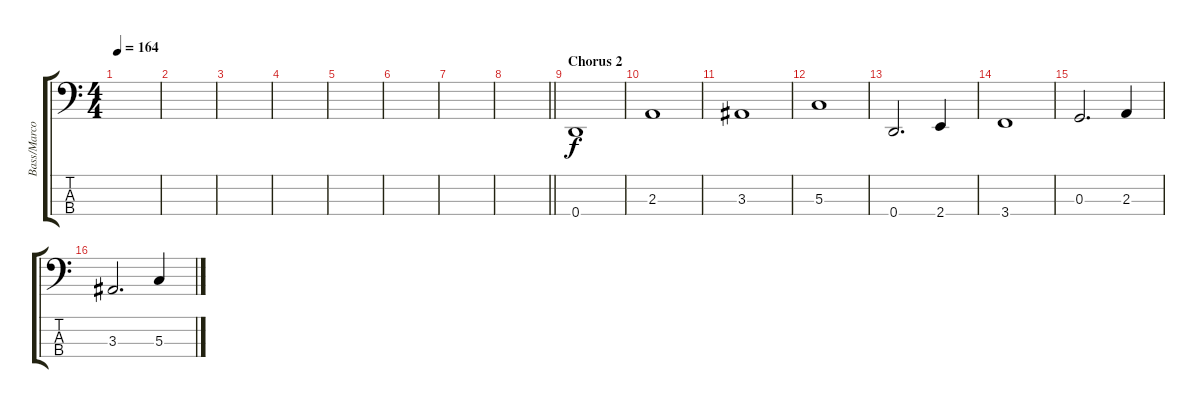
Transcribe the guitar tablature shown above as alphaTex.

\track ("Bass/Marco" "Bass/Marco") {instrument electricbasspick}
\staff {score tabs}
\tuning (F2 C2 G1 D1) {hide}
\ts (4 4)
\tempo 164
\clef f4
\ks c
|
|
|
|
|
|
|
\barLineRight lightlight
|
\section ("" "Chorus 2")
0.4.1 |
2.3.1 |
3.3.1 |
5.3.1 |
0.4.2{d} 2.4.4 |
3.4.1 |
0.3.2{d} 2.3.4 |
3.3.2{d} 5.3.4
